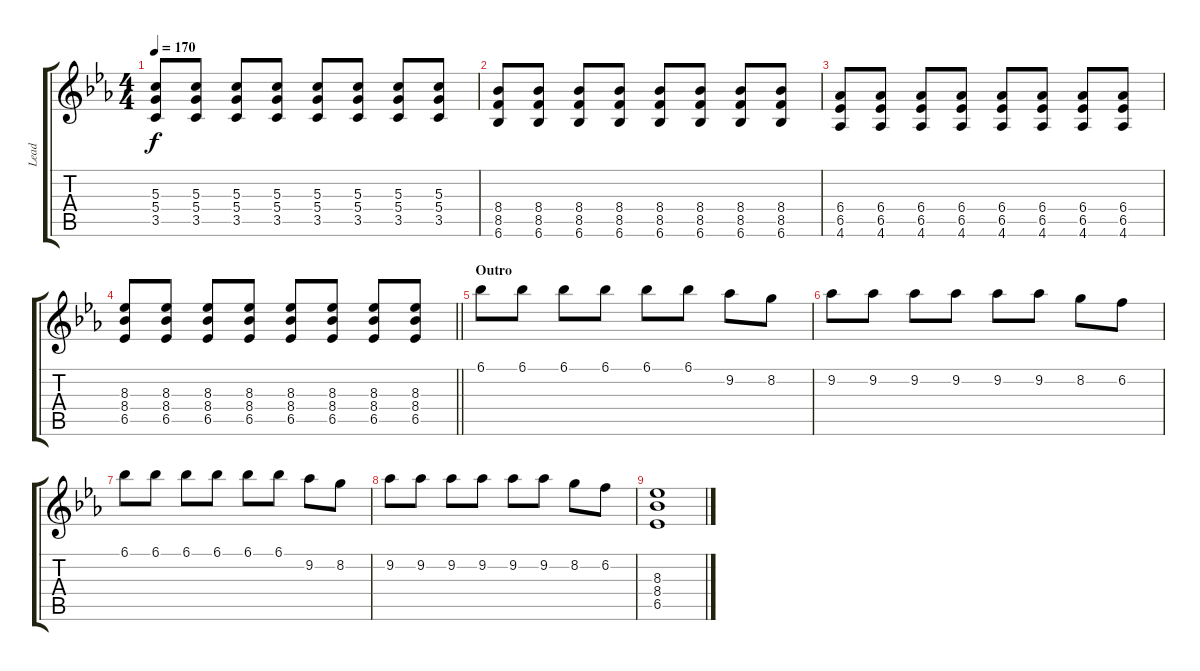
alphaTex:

\track ("Lead" "Lead") {instrument overdrivenguitar}
\staff {score tabs}
\tuning (E4 B3 G3 D3 A2 E2) {hide}
\ts (4 4)
\tempo 170
\clef g2
\ks eb
(5.3 5.4 3.5).8{dy f} (5.3 5.4 3.5).8 (5.3 5.4 3.5).8 (5.3 5.4 3.5).8 (5.3 5.4 3.5).8 (5.3 5.4 3.5).8 (5.3 5.4 3.5).8 (5.3 5.4 3.5).8 |
(8.4 8.5 6.6).8 (8.4 8.5 6.6).8 (8.4 8.5 6.6).8 (8.4 8.5 6.6).8 (8.4 8.5 6.6).8 (8.4 8.5 6.6).8 (8.4 8.5 6.6).8 (8.4 8.5 6.6).8 |
(6.4 6.5 4.6).8 (6.4 6.5 4.6).8 (6.4 6.5 4.6).8 (6.4 6.5 4.6).8 (6.4 6.5 4.6).8 (6.4 6.5 4.6).8 (6.4 6.5 4.6).8 (6.4 6.5 4.6).8 |
\barLineRight lightlight
(8.3 8.4 6.5).8 (8.3 8.4 6.5).8 (8.3 8.4 6.5).8 (8.3 8.4 6.5).8 (8.3 8.4 6.5).8 (8.3 8.4 6.5).8 (8.3 8.4 6.5).8 (8.3 8.4 6.5).8 |
\section ("" "Outro")
6.1.8 6.1.8 6.1.8 6.1.8 6.1.8 6.1.8 9.2.8 8.2.8 |
9.2.8 9.2.8 9.2.8 9.2.8 9.2.8 9.2.8 8.2.8 6.2.8 |
6.1.8 6.1.8 6.1.8 6.1.8 6.1.8 6.1.8 9.2.8 8.2.8 |
9.2.8 9.2.8 9.2.8 9.2.8 9.2.8 9.2.8 8.2.8 6.2.8 |
(8.3 8.4 6.5).1
